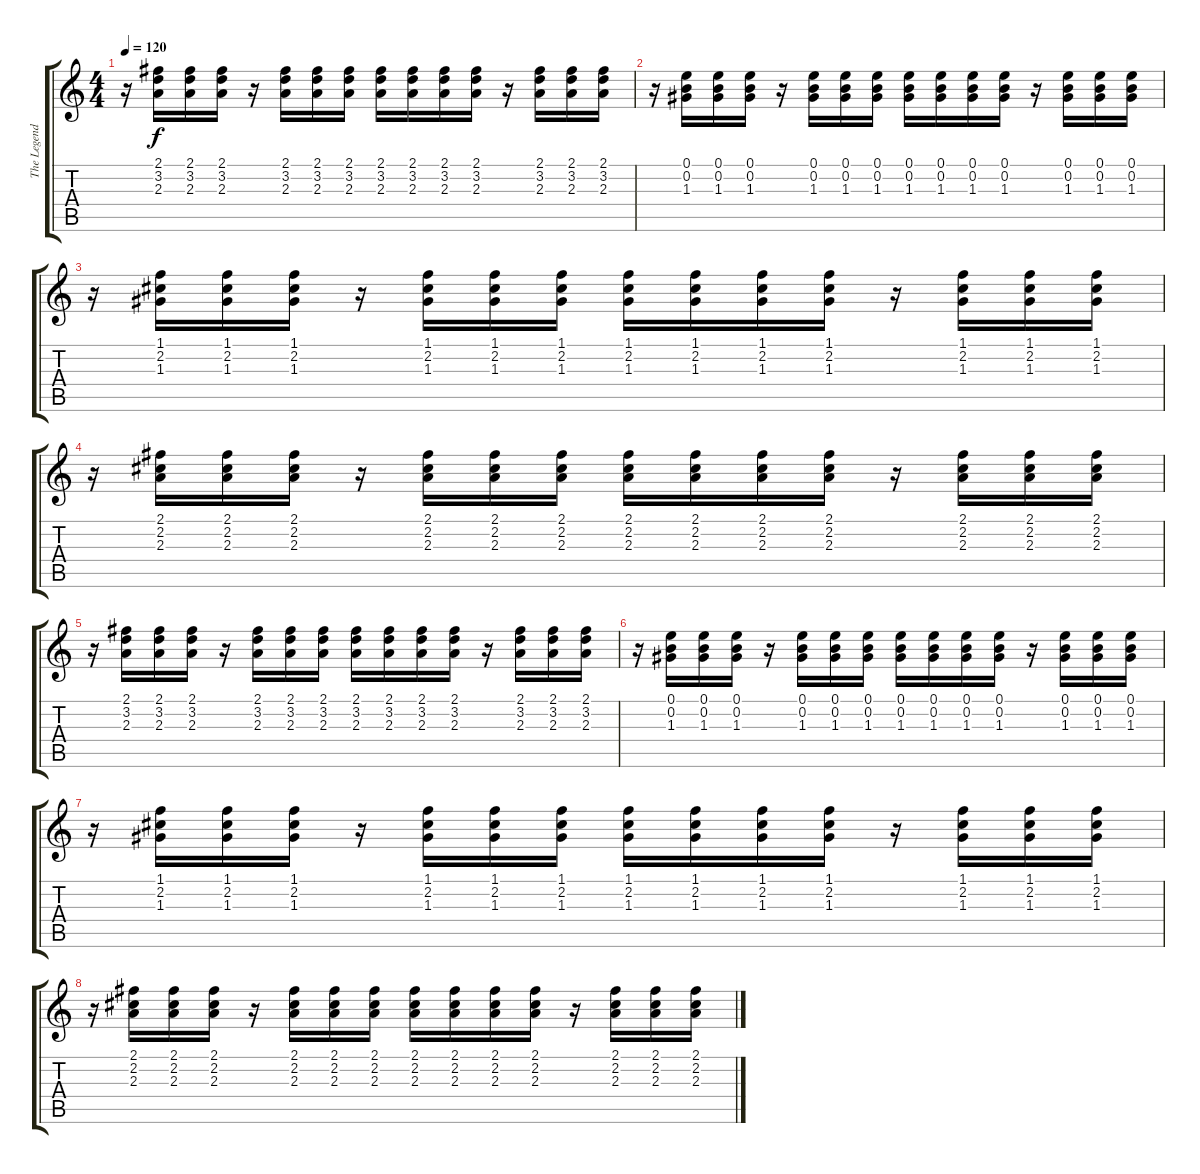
\track ("The Legend of Zelda:" "The Legend") {instrument acousticguitarnylon}
\staff {score tabs}
\tuning (E4 B3 G3 D3 A2 E2) {hide}
\ts (4 4)
\tempo 120
\clef g2
\ks c
r.16{dy f} (2.1 3.2 2.3).16 (2.1 3.2 2.3).16 (2.1 3.2 2.3).16 r.16 (2.1 3.2 2.3).16 (2.1 3.2 2.3).16 (2.1 3.2 2.3).16 (2.1 3.2 2.3).16 (2.1 3.2 2.3).16 (2.1 3.2 2.3).16 (2.1 3.2 2.3).16 r.16 (2.1 3.2 2.3).16 (2.1 3.2 2.3).16 (2.1 3.2 2.3).16 |
r.16 (0.1 0.2 1.3).16 (0.1 0.2 1.3).16 (0.1 0.2 1.3).16 r.16 (0.1 0.2 1.3).16 (0.1 0.2 1.3).16 (0.1 0.2 1.3).16 (0.1 0.2 1.3).16 (0.1 0.2 1.3).16 (0.1 0.2 1.3).16 (0.1 0.2 1.3).16 r.16 (0.1 0.2 1.3).16 (0.1 0.2 1.3).16 (0.1 0.2 1.3).16 |
r.16 (1.1 2.2 1.3).16 (1.1 2.2 1.3).16 (1.1 2.2 1.3).16 r.16 (1.1 2.2 1.3).16 (1.1 2.2 1.3).16 (1.1 2.2 1.3).16 (1.1 2.2 1.3).16 (1.1 2.2 1.3).16 (1.1 2.2 1.3).16 (1.1 2.2 1.3).16 r.16 (1.1 2.2 1.3).16 (1.1 2.2 1.3).16 (1.1 2.2 1.3).16 |
r.16 (2.1 2.2 2.3).16 (2.1 2.2 2.3).16 (2.1 2.2 2.3).16 r.16 (2.1 2.2 2.3).16 (2.1 2.2 2.3).16 (2.1 2.2 2.3).16 (2.1 2.2 2.3).16 (2.1 2.2 2.3).16 (2.1 2.2 2.3).16 (2.1 2.2 2.3).16 r.16 (2.1 2.2 2.3).16 (2.1 2.2 2.3).16 (2.1 2.2 2.3).16 |
r.16 (2.1 3.2 2.3).16 (2.1 3.2 2.3).16 (2.1 3.2 2.3).16 r.16 (2.1 3.2 2.3).16 (2.1 3.2 2.3).16 (2.1 3.2 2.3).16 (2.1 3.2 2.3).16 (2.1 3.2 2.3).16 (2.1 3.2 2.3).16 (2.1 3.2 2.3).16 r.16 (2.1 3.2 2.3).16 (2.1 3.2 2.3).16 (2.1 3.2 2.3).16 |
r.16 (0.1 0.2 1.3).16 (0.1 0.2 1.3).16 (0.1 0.2 1.3).16 r.16 (0.1 0.2 1.3).16 (0.1 0.2 1.3).16 (0.1 0.2 1.3).16 (0.1 0.2 1.3).16 (0.1 0.2 1.3).16 (0.1 0.2 1.3).16 (0.1 0.2 1.3).16 r.16 (0.1 0.2 1.3).16 (0.1 0.2 1.3).16 (0.1 0.2 1.3).16 |
r.16 (1.1 2.2 1.3).16 (1.1 2.2 1.3).16 (1.1 2.2 1.3).16 r.16 (1.1 2.2 1.3).16 (1.1 2.2 1.3).16 (1.1 2.2 1.3).16 (1.1 2.2 1.3).16 (1.1 2.2 1.3).16 (1.1 2.2 1.3).16 (1.1 2.2 1.3).16 r.16 (1.1 2.2 1.3).16 (1.1 2.2 1.3).16 (1.1 2.2 1.3).16 |
r.16 (2.1 2.2 2.3).16 (2.1 2.2 2.3).16 (2.1 2.2 2.3).16 r.16 (2.1 2.2 2.3).16 (2.1 2.2 2.3).16 (2.1 2.2 2.3).16 (2.1 2.2 2.3).16 (2.1 2.2 2.3).16 (2.1 2.2 2.3).16 (2.1 2.2 2.3).16 r.16 (2.1 2.2 2.3).16 (2.1 2.2 2.3).16 (2.1 2.2 2.3).16
